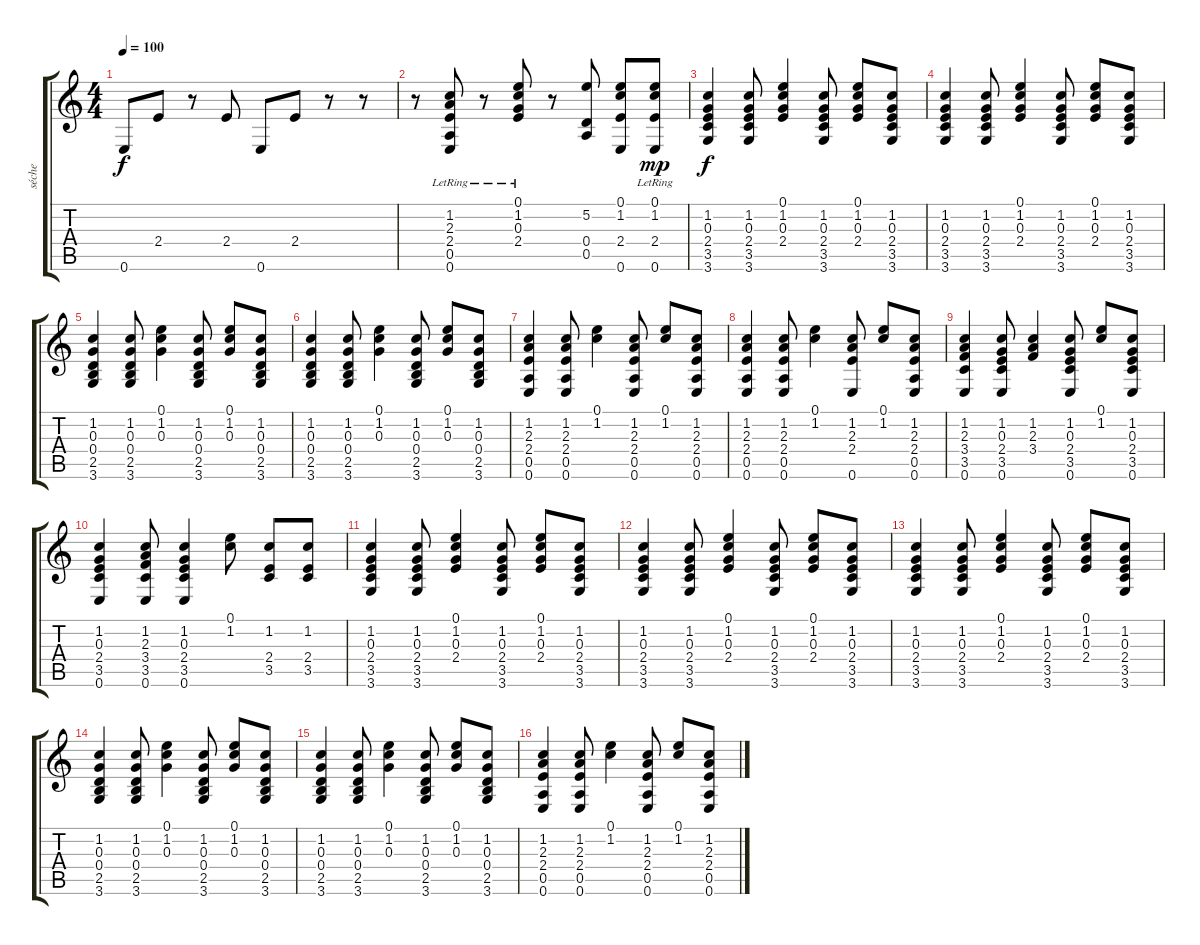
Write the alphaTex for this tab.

\track ("séche" "séche") {instrument acousticguitarnylon}
\staff {score tabs}
\tuning (E4 B3 G3 D3 A2 E2) {hide}
\ts (4 4)
\tempo 100
\clef g2
\ks c
0.6.8{dy f} 2.4.8 r.8 2.4.8 0.6.8 2.4.8 r.8 r.8 |
r.8 (1.2 2.3 2.4{lr} 0.5{lr} 0.6).8 r.8 (0.1{lr} 1.2{lr} 0.3 2.4{lr}).8 r.8 (5.2 0.4 0.5).8 (0.1 1.2 2.4 0.6).8 (0.1 1.2{lr} 2.4{lr} 0.6{lr}).8{dy mp} |
(1.2 0.3 2.4 3.5 3.6).4{dy f} (1.2 0.3 2.4 3.5 3.6).8 (0.1 1.2 0.3 2.4).4 (1.2 0.3 2.4 3.5 3.6).8 (0.1 1.2 0.3 2.4).8 (1.2 0.3 2.4 3.5 3.6).8 |
(1.2 0.3 2.4 3.5 3.6).4 (1.2 0.3 2.4 3.5 3.6).8 (0.1 1.2 0.3 2.4).4 (1.2 0.3 2.4 3.5 3.6).8 (0.1 1.2 0.3 2.4).8 (1.2 0.3 2.4 3.5 3.6).8 |
(1.2 0.3 0.4 2.5 3.6).4 (1.2 0.3 0.4 2.5 3.6).8 (0.1 1.2 0.3).4 (1.2 0.3 0.4 2.5 3.6).8 (0.1 1.2 0.3).8 (1.2 0.3 0.4 2.5 3.6).8 |
(1.2 0.3 0.4 2.5 3.6).4 (1.2 0.3 0.4 2.5 3.6).8 (0.1 1.2 0.3).4 (1.2 0.3 0.4 2.5 3.6).8 (0.1 1.2 0.3).8 (1.2 0.3 0.4 2.5 3.6).8 |
(1.2 2.3 2.4 0.5 0.6).4 (1.2 2.3 2.4 0.5 0.6).8 (0.1 1.2).4 (1.2 2.3 2.4 0.5 0.6).8 (0.1 1.2).8 (1.2 2.3 2.4 0.5 0.6).8 |
(1.2 2.3 2.4 0.5 0.6).4 (1.2 2.3 2.4 0.5 0.6).8 (0.1 1.2).4 (1.2 2.3 2.4 0.6).8 (0.1 1.2).8 (1.2 2.3 2.4 0.5 0.6).8 |
(1.2 2.3 3.4 3.5 0.6).4 (1.2 0.3 2.4 3.5 0.6).8 (1.2 2.3 3.4).4 (1.2 0.3 2.4 3.5 0.6).8 (0.1 1.2).8 (1.2 0.3 2.4 3.5 0.6).8 |
(1.2 0.3 2.4 3.5 0.6).4 (1.2 2.3 3.4 3.5 0.6).8 (1.2 0.3 2.4 3.5 0.6).4 (0.1 1.2).8 (1.2 2.4 3.5).8 (1.2 2.4 3.5).8 |
(1.2 0.3 2.4 3.5 3.6).4 (1.2 0.3 2.4 3.5 3.6).8 (0.1 1.2 0.3 2.4).4 (1.2 0.3 2.4 3.5 3.6).8 (0.1 1.2 0.3 2.4).8 (1.2 0.3 2.4 3.5 3.6).8 |
(1.2 0.3 2.4 3.5 3.6).4 (1.2 0.3 2.4 3.5 3.6).8 (0.1 1.2 0.3 2.4).4 (1.2 0.3 2.4 3.5 3.6).8 (0.1 1.2 0.3 2.4).8 (1.2 0.3 2.4 3.5 3.6).8 |
(1.2 0.3 2.4 3.5 3.6).4 (1.2 0.3 2.4 3.5 3.6).8 (0.1 1.2 0.3 2.4).4 (1.2 0.3 2.4 3.5 3.6).8 (0.1 1.2 0.3 2.4).8 (1.2 0.3 2.4 3.5 3.6).8 |
(1.2 0.3 0.4 2.5 3.6).4 (1.2 0.3 0.4 2.5 3.6).8 (0.1 1.2 0.3).4 (1.2 0.3 0.4 2.5 3.6).8 (0.1 1.2 0.3).8 (1.2 0.3 0.4 2.5 3.6).8 |
(1.2 0.3 0.4 2.5 3.6).4 (1.2 0.3 0.4 2.5 3.6).8 (0.1 1.2 0.3).4 (1.2 0.3 0.4 2.5 3.6).8 (0.1 1.2 0.3).8 (1.2 0.3 0.4 2.5 3.6).8 |
(1.2 2.3 2.4 0.5 0.6).4 (1.2 2.3 2.4 0.5 0.6).8 (0.1 1.2).4 (1.2 2.3 2.4 0.5 0.6).8 (0.1 1.2).8 (1.2 2.3 2.4 0.5 0.6).8
